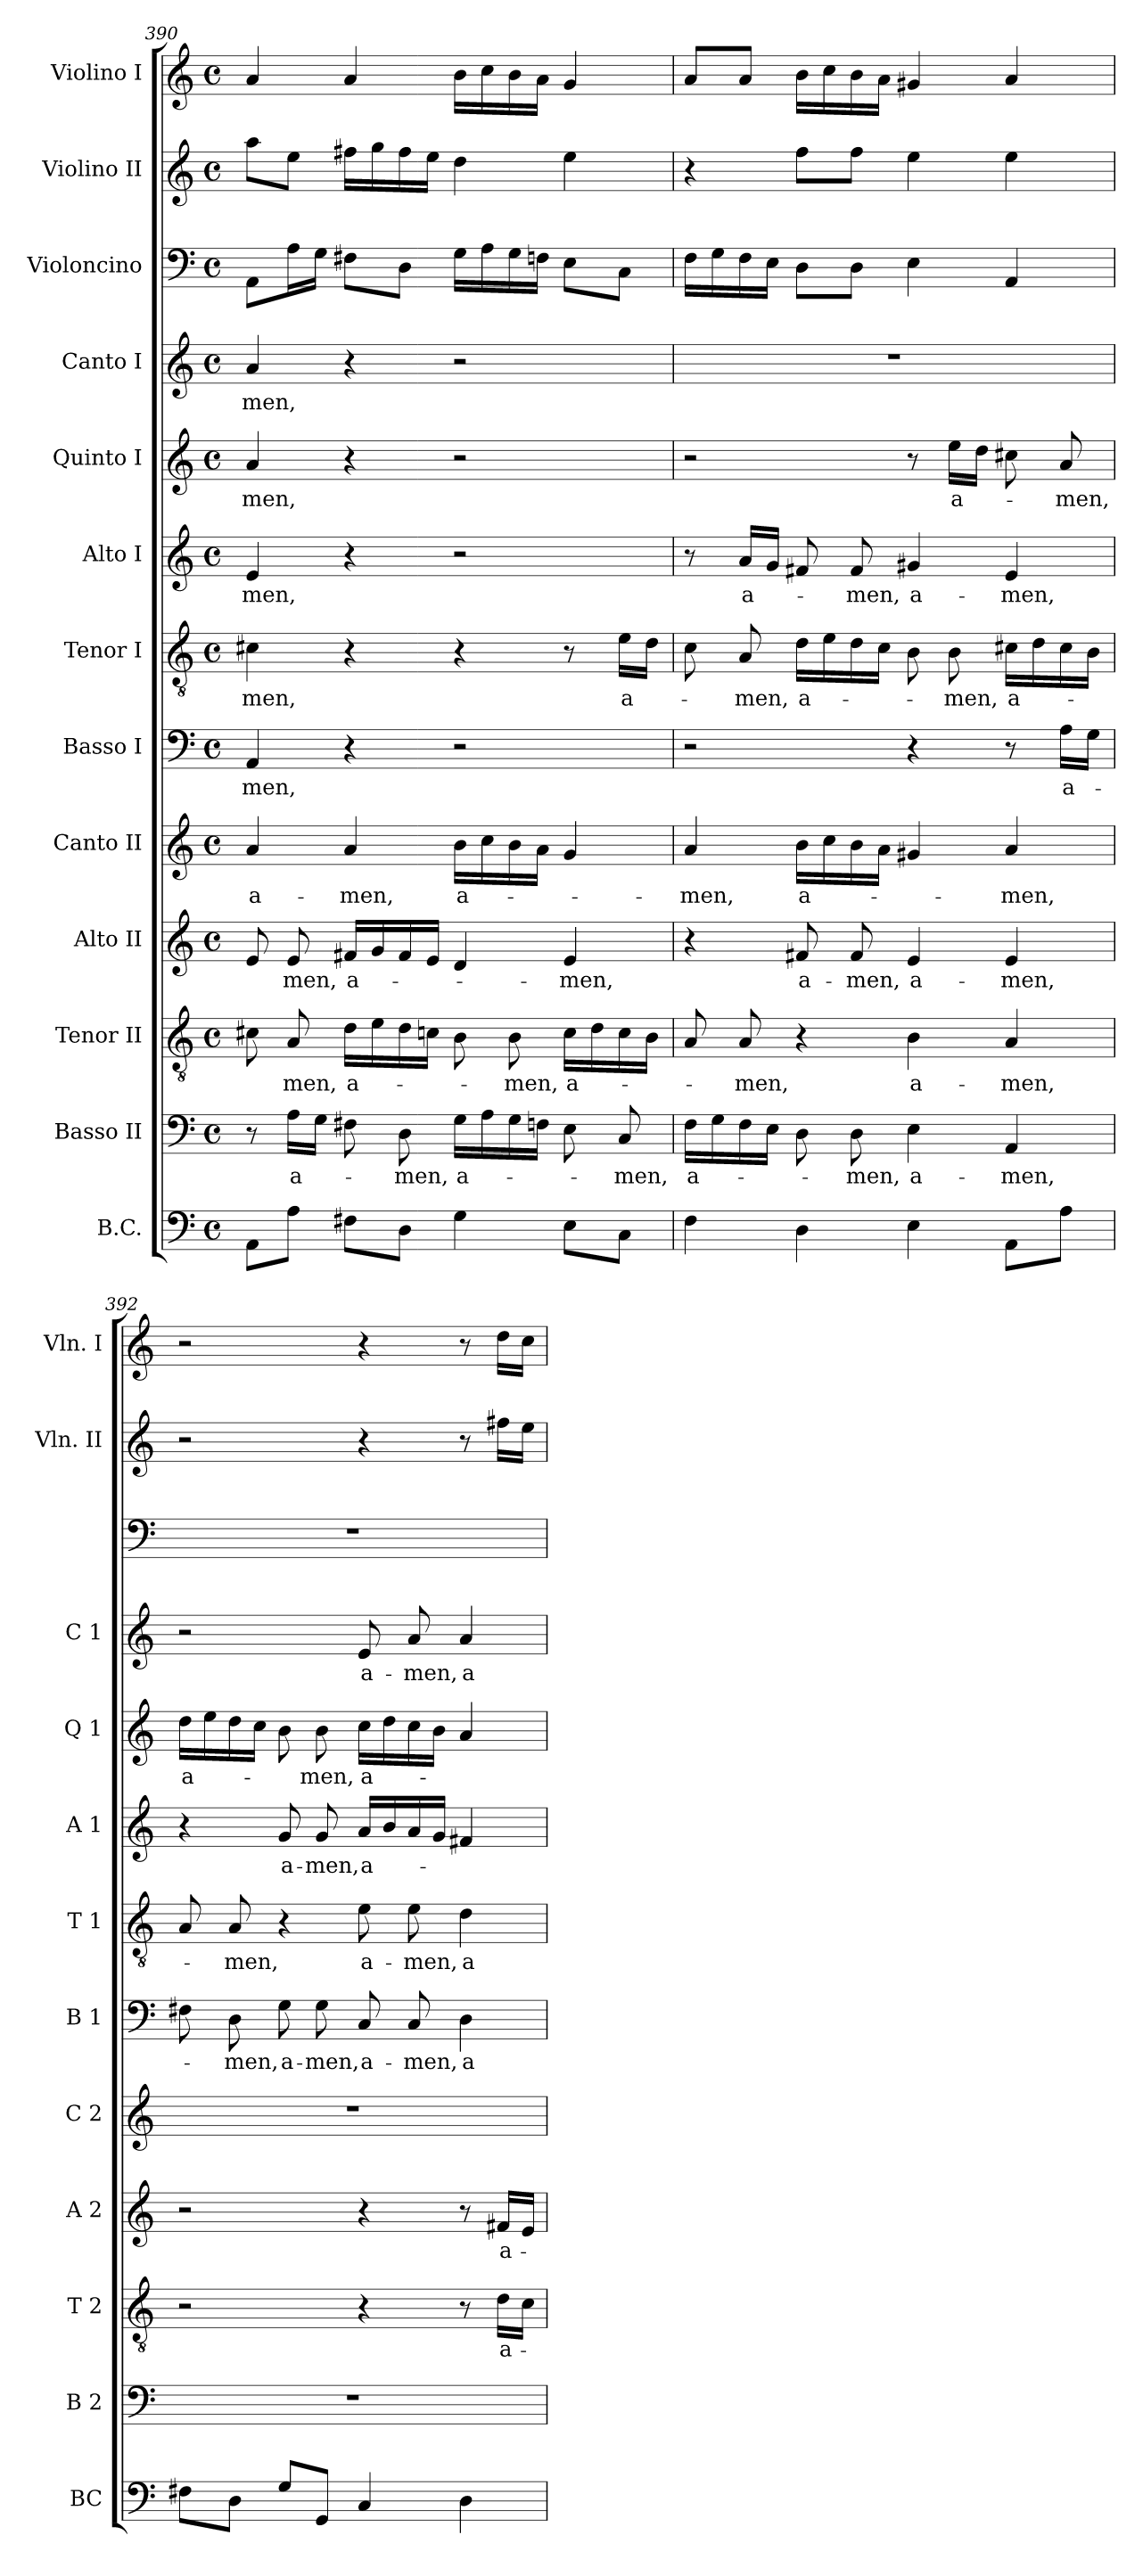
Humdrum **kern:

**kern	**kern	**text	**kern	**text	**kern	**text	**kern	**text	**kern	**text	**kern	**text	**kern	**text	**kern	**text	**kern	**text	**kern	**kern	**kern
*part13	*part12	*part12	*part11	*part11	*part10	*part10	*part9	*part9	*part8	*part8	*part7	*part7	*part6	*part6	*part5	*part5	*part4	*part4	*part3	*part2	*part1
*staff13	*staff12	*staff12	*staff11	*staff11	*staff10	*staff10	*staff9	*staff9	*staff8	*staff8	*staff7	*staff7	*staff6	*staff6	*staff5	*staff5	*staff4	*staff4	*staff3	*staff2	*staff1
*I"B.C.	*I"Basso II	*	*I"Tenor II	*	*I"Alto II	*	*I"Canto II	*	*I"Basso I	*	*I"Tenor I	*	*I"Alto I	*	*I"Quinto I	*	*I"Canto I	*	*I"Violoncino	*I"Violino II	*I"Violino I
*I'BC	*I'B 2	*	*I'T 2	*	*I'A 2	*	*I'C 2	*	*I'B 1	*	*I'T 1	*	*I'A 1	*	*I'Q 1	*	*I'C 1	*	*	*I'Vln. II	*I'Vln. I
*clefF4	*clefF4	*	*clefGv2	*	*clefG2	*	*clefG2	*	*clefF4	*	*clefGv2	*	*clefG2	*	*clefG2	*	*clefG2	*	*clefF4	*clefG2	*clefG2
*k[]	*k[]	*	*k[]	*	*k[]	*	*k[]	*	*k[]	*	*k[]	*	*k[]	*	*k[]	*	*k[]	*	*k[]	*k[]	*k[]
*C:	*C:	*	*C:	*	*C:	*	*C:	*	*C:	*	*C:	*	*C:	*	*C:	*	*C:	*	*C:	*C:	*C:
*M4/4	*M4/4	*	*M4/4	*	*M4/4	*	*M4/4	*	*M4/4	*	*M4/4	*	*M4/4	*	*M4/4	*	*M4/4	*	*M4/4	*M4/4	*M4/4
*met(c)	*met(c)	*	*met(c)	*	*met(c)	*	*met(c)	*	*met(c)	*	*met(c)	*	*met(c)	*	*met(c)	*	*met(c)	*	*met(c)	*met(c)	*met(c)
=390	=390	=390	=390	=390	=390	=390	=390	=390	=390	=390	=390	=390	=390	=390	=390	=390	=390	=390	=390	=390	=390
!	!	!	!	!	!	!	!	!LO:LY:b	!	!	!	!	!	!	!	!	!	!	!	!	!
!	!	!	!	!	!	!	!	!	!	!LO:LY:b	!	!	!	!	!	!	!	!	!	!	!
!	!	!	!	!	!	!	!	!	!	!	!	!LO:LY:b	!	!	!	!	!	!	!	!	!
!	!	!	!	!	!	!	!	!	!	!	!	!	!	!LO:LY:b	!	!	!	!	!	!	!
!	!	!	!	!	!	!	!	!	!	!	!	!	!	!	!	!LO:LY:b	!	!	!	!	!
!	!	!	!	!	!	!	!	!	!	!	!	!	!	!	!	!	!	!LO:LY:b	!	!	!
8AA\L	8r	.	8c#X\	.	8e/	.	4a/	a-	4AA/	-men,	4c#X\	-men,	4e/	-men,	4a/	-men,	4a/	-men,	8AA\L	8aa\L	4a/
!	!	!LO:LY:b	!	!	!	!	!	!	!	!	!	!	!	!	!	!	!	!	!	!	!
!	!	!	!	!LO:LY:b	!	!	!	!	!	!	!	!	!	!	!	!	!	!	!	!	!
!	!	!	!	!	!	!LO:LY:b	!	!	!	!	!	!	!	!	!	!	!	!	!	!	!
8A\J	16A\LL	a-	8A/	-men,	8e/	-men,	.	.	.	.	.	.	.	.	.	.	.	.	16A\L	8ee\J	.
.	16G\JJ	.	.	.	.	.	.	.	.	.	.	.	.	.	.	.	.	.	16G\JJ	.	.
!	!	!	!	!LO:LY:b	!	!	!	!	!	!	!	!	!	!	!	!	!	!	!	!	!
!	!	!	!	!	!	!LO:LY:b	!	!	!	!	!	!	!	!	!	!	!	!	!	!	!
!	!	!	!	!	!	!	!	!LO:LY:b	!	!	!	!	!	!	!	!	!	!	!	!	!
8F#X\L	8F#X\	.	16d\LL	a-	16f#X/LL	a-	4a/	-men,	4r	.	4r	.	4r	.	4r	.	4r	.	8F#X\L	16ff#X\LL	4a/
.	.	.	16e\	.	16g/	.	.	.	.	.	.	.	.	.	.	.	.	.	.	16gg\	.
!	!	!LO:LY:b	!	!	!	!	!	!	!	!	!	!	!	!	!	!	!	!	!	!	!
8D\J	8D\	-men,	16d\	.	16f#/	.	.	.	.	.	.	.	.	.	.	.	.	.	8D\J	16ff#\	.
.	.	.	16cn\JJ	.	16e/JJ	.	.	.	.	.	.	.	.	.	.	.	.	.	.	16ee\JJ	.
!	!	!LO:LY:b	!	!	!	!	!	!	!	!	!	!	!	!	!	!	!	!	!	!	!
!	!	!	!	!	!	!	!	!LO:LY:b	!	!	!	!	!	!	!	!	!	!	!	!	!
4G\	16G\LL	a-	8B\	.	4d/	.	16b\LL	a-	2r	.	4r	.	2r	.	2r	.	2r	.	16G\LL	4dd\	16b\LL
.	16A\	.	.	.	.	.	16cc\	.	.	.	.	.	.	.	.	.	.	.	16A\	.	16cc\
!	!	!	!	!LO:LY:b	!	!	!	!	!	!	!	!	!	!	!	!	!	!	!	!	!
.	16G\	.	8B\	-men,	.	.	16b\	.	.	.	.	.	.	.	.	.	.	.	16G\	.	16b\
.	16Fn\JJ	.	.	.	.	.	16a\JJ	.	.	.	.	.	.	.	.	.	.	.	16Fn\JJ	.	16a\JJ
!	!	!	!	!LO:LY:b	!	!	!	!	!	!	!	!	!	!	!	!	!	!	!	!	!
!	!	!	!	!	!	!LO:LY:b	!	!	!	!	!	!	!	!	!	!	!	!	!	!	!
8E\L	8E\	.	16c\LL	a-	4e/	-men,	4g/	.	.	.	8r	.	.	.	.	.	.	.	8E\L	4ee\	4g/
.	.	.	16d\	.	.	.	.	.	.	.	.	.	.	.	.	.	.	.	.	.	.
!	!	!LO:LY:b	!	!	!	!	!	!	!	!	!	!	!	!	!	!	!	!	!	!	!
!	!	!	!	!	!	!	!	!	!	!	!	!LO:LY:b	!	!	!	!	!	!	!	!	!
8C\J	8C/	-men,	16c\	.	.	.	.	.	.	.	16e\LL	a-	.	.	.	.	.	.	8C\J	.	.
.	.	.	16B\JJ	.	.	.	.	.	.	.	16d\JJ	.	.	.	.	.	.	.	.	.	.
!!LO:PB:g=z
=391	=391	=391	=391	=391	=391	=391	=391	=391	=391	=391	=391	=391	=391	=391	=391	=391	=391	=391	=391	=391	=391
!	!	!LO:LY:b	!	!	!	!	!	!	!	!	!	!	!	!	!	!	!	!	!	!	!
!	!	!	!	!	!	!	!	!LO:LY:b	!	!	!	!	!	!	!	!	!	!	!	!	!
4F\	16F\LL	a-	8A/	.	4r	.	4a/	-men,	2r	.	8c\	.	8r	.	2r	.	1r	.	16F\LL	4r	8a/L
.	16G\	.	.	.	.	.	.	.	.	.	.	.	.	.	.	.	.	.	16G\	.	.
!	!	!	!	!LO:LY:b	!	!	!	!	!	!	!	!	!	!	!	!	!	!	!	!	!
!	!	!	!	!	!	!	!	!	!	!	!	!LO:LY:b	!	!	!	!	!	!	!	!	!
!	!	!	!	!	!	!	!	!	!	!	!	!	!	!LO:LY:b	!	!	!	!	!	!	!
.	16F\	.	8A/	-men,	.	.	.	.	.	.	8A/	-men,	16a/LL	a-	.	.	.	.	16F\	.	8a/J
.	16E\JJ	.	.	.	.	.	.	.	.	.	.	.	16g/JJ	.	.	.	.	.	16E\JJ	.	.
!	!	!	!	!	!	!LO:LY:b	!	!	!	!	!	!	!	!	!	!	!	!	!	!	!
!	!	!	!	!	!	!	!	!LO:LY:b	!	!	!	!	!	!	!	!	!	!	!	!	!
!	!	!	!	!	!	!	!	!	!	!	!	!LO:LY:b	!	!	!	!	!	!	!	!	!
4D\	8D\	.	4r	.	8f#X/	a-	16b\LL	a-	.	.	16d\LL	a-	8f#X/	.	.	.	.	.	8D\L	8ff\L	16b\LL
.	.	.	.	.	.	.	16cc\	.	.	.	16e\	.	.	.	.	.	.	.	.	.	16cc\
!	!	!LO:LY:b	!	!	!	!	!	!	!	!	!	!	!	!	!	!	!	!	!	!	!
!	!	!	!	!	!	!LO:LY:b	!	!	!	!	!	!	!	!	!	!	!	!	!	!	!
!	!	!	!	!	!	!	!	!	!	!	!	!	!	!LO:LY:b	!	!	!	!	!	!	!
.	8D\	-men,	.	.	8f#/	-men,	16b\	.	.	.	16d\	.	8f#/	-men,	.	.	.	.	8D\J	8ff\J	16b\
.	.	.	.	.	.	.	16a\JJ	.	.	.	16c\JJ	.	.	.	.	.	.	.	.	.	16a\JJ
!	!	!LO:LY:b	!	!	!	!	!	!	!	!	!	!	!	!	!	!	!	!	!	!	!
!	!	!	!	!LO:LY:b	!	!	!	!	!	!	!	!	!	!	!	!	!	!	!	!	!
!	!	!	!	!	!	!LO:LY:b	!	!	!	!	!	!	!	!	!	!	!	!	!	!	!
!	!	!	!	!	!	!	!	!	!	!	!	!	!	!LO:LY:b	!	!	!	!	!	!	!
4E\	4E\	a-	4B\	a-	4e/	a-	4g#X/	.	4r	.	8B\	.	4g#X/	a-	8r	.	.	.	4E\	4ee\	4g#X/
!	!	!	!	!	!	!	!	!	!	!	!	!LO:LY:b	!	!	!	!	!	!	!	!	!
!	!	!	!	!	!	!	!	!	!	!	!	!	!	!	!	!LO:LY:b	!	!	!	!	!
.	.	.	.	.	.	.	.	.	.	.	8B\	-men,	.	.	16ee\LL	a-	.	.	.	.	.
.	.	.	.	.	.	.	.	.	.	.	.	.	.	.	16dd\JJ	.	.	.	.	.	.
!	!	!LO:LY:b	!	!	!	!	!	!	!	!	!	!	!	!	!	!	!	!	!	!	!
!	!	!	!	!LO:LY:b	!	!	!	!	!	!	!	!	!	!	!	!	!	!	!	!	!
!	!	!	!	!	!	!LO:LY:b	!	!	!	!	!	!	!	!	!	!	!	!	!	!	!
!	!	!	!	!	!	!	!	!LO:LY:b	!	!	!	!	!	!	!	!	!	!	!	!	!
!	!	!	!	!	!	!	!	!	!	!	!	!LO:LY:b	!	!	!	!	!	!	!	!	!
!	!	!	!	!	!	!	!	!	!	!	!	!	!	!LO:LY:b	!	!	!	!	!	!	!
8AA\L	4AA/	-men,	4A/	-men,	4e/	-men,	4a/	-men,	8r	.	16c#X\LL	a-	4e/	-men,	8cc#X\	.	.	.	4AA/	4ee\	4a/
.	.	.	.	.	.	.	.	.	.	.	16d\	.	.	.	.	.	.	.	.	.	.
!	!	!	!	!	!	!	!	!	!	!LO:LY:b	!	!	!	!	!	!	!	!	!	!	!
!	!	!	!	!	!	!	!	!	!	!	!	!	!	!	!	!LO:LY:b	!	!	!	!	!
8A\J	.	.	.	.	.	.	.	.	16A\LL	a-	16c#\	.	.	.	8a/	-men,	.	.	.	.	.
.	.	.	.	.	.	.	.	.	16G\JJ	.	16B\JJ	.	.	.	.	.	.	.	.	.	.
=392	=392	=392	=392	=392	=392	=392	=392	=392	=392	=392	=392	=392	=392	=392	=392	=392	=392	=392	=392	=392	=392
!	!	!	!	!	!	!	!	!	!	!	!	!	!	!	!	!LO:LY:b	!	!	!	!	!
8F#X\L	1r	.	2r	.	2r	.	1r	.	8F#X\	.	8A/	.	4r	.	16dd\LL	a-	2r	.	1r	2r	2r
.	.	.	.	.	.	.	.	.	.	.	.	.	.	.	16ee\	.	.	.	.	.	.
!	!	!	!	!	!	!	!	!	!	!LO:LY:b	!	!	!	!	!	!	!	!	!	!	!
!	!	!	!	!	!	!	!	!	!	!	!	!LO:LY:b	!	!	!	!	!	!	!	!	!
8D\J	.	.	.	.	.	.	.	.	8D\	-men,	8A/	-men,	.	.	16dd\	.	.	.	.	.	.
.	.	.	.	.	.	.	.	.	.	.	.	.	.	.	16cc\JJ	.	.	.	.	.	.
!	!	!	!	!	!	!	!	!	!	!LO:LY:b	!	!	!	!	!	!	!	!	!	!	!
!	!	!	!	!	!	!	!	!	!	!	!	!	!	!LO:LY:b	!	!	!	!	!	!	!
8G/L	.	.	.	.	.	.	.	.	8G\	a-	4r	.	8g/	a-	8b\	.	.	.	.	.	.
!	!	!	!	!	!	!	!	!	!	!LO:LY:b	!	!	!	!	!	!	!	!	!	!	!
!	!	!	!	!	!	!	!	!	!	!	!	!	!	!LO:LY:b	!	!	!	!	!	!	!
!	!	!	!	!	!	!	!	!	!	!	!	!	!	!	!	!LO:LY:b	!	!	!	!	!
8GG/J	.	.	.	.	.	.	.	.	8G\	-men,	.	.	8g/	-men,	8b\	-men,	.	.	.	.	.
!	!	!	!	!	!	!	!	!	!	!LO:LY:b	!	!	!	!	!	!	!	!	!	!	!
!	!	!	!	!	!	!	!	!	!	!	!	!LO:LY:b	!	!	!	!	!	!	!	!	!
!	!	!	!	!	!	!	!	!	!	!	!	!	!	!LO:LY:b	!	!	!	!	!	!	!
!	!	!	!	!	!	!	!	!	!	!	!	!	!	!	!	!LO:LY:b	!	!	!	!	!
!	!	!	!	!	!	!	!	!	!	!	!	!	!	!	!	!	!	!LO:LY:b	!	!	!
4C/	.	.	4r	.	4r	.	.	.	8C/	a-	8e\	a-	16a/LL	a-	16cc\LL	a-	8e/	a-	.	4r	4r
.	.	.	.	.	.	.	.	.	.	.	.	.	16b/	.	16dd\	.	.	.	.	.	.
!	!	!	!	!	!	!	!	!	!	!LO:LY:b	!	!	!	!	!	!	!	!	!	!	!
!	!	!	!	!	!	!	!	!	!	!	!	!LO:LY:b	!	!	!	!	!	!	!	!	!
!	!	!	!	!	!	!	!	!	!	!	!	!	!	!	!	!	!	!LO:LY:b	!	!	!
.	.	.	.	.	.	.	.	.	8C/	-men,	8e\	-men,	16a/	.	16cc\	.	8a/	-men,	.	.	.
.	.	.	.	.	.	.	.	.	.	.	.	.	16g/JJ	.	16b\JJ	.	.	.	.	.	.
!	!	!	!	!	!	!	!	!	!	!LO:LY:b	!	!	!	!	!	!	!	!	!	!	!
!	!	!	!	!	!	!	!	!	!	!	!	!LO:LY:b	!	!	!	!	!	!	!	!	!
!	!	!	!	!	!	!	!	!	!	!	!	!	!	!	!	!	!	!LO:LY:b	!	!	!
4D\	.	.	8r	.	8r	.	.	.	4D\	a-	4d\	a-	4f#X/	.	4a/	.	4a/	a-	.	8r	8r
!	!	!	!	!LO:LY:b	!	!	!	!	!	!	!	!	!	!	!	!	!	!	!	!	!
!	!	!	!	!	!	!LO:LY:b	!	!	!	!	!	!	!	!	!	!	!	!	!	!	!
.	.	.	16d\LL	a-	16f#X/LL	a-	.	.	.	.	.	.	.	.	.	.	.	.	.	16ff#X\LL	16dd\LL
.	.	.	16c\JJ	.	16e/JJ	.	.	.	.	.	.	.	.	.	.	.	.	.	.	16ee\JJ	16cc\JJ
=	=	=	=	=	=	=	=	=	=	=	=	=	=	=	=	=	=	=	=	=	=
*-	*-	*-	*-	*-	*-	*-	*-	*-	*-	*-	*-	*-	*-	*-	*-	*-	*-	*-	*-	*-	*-
